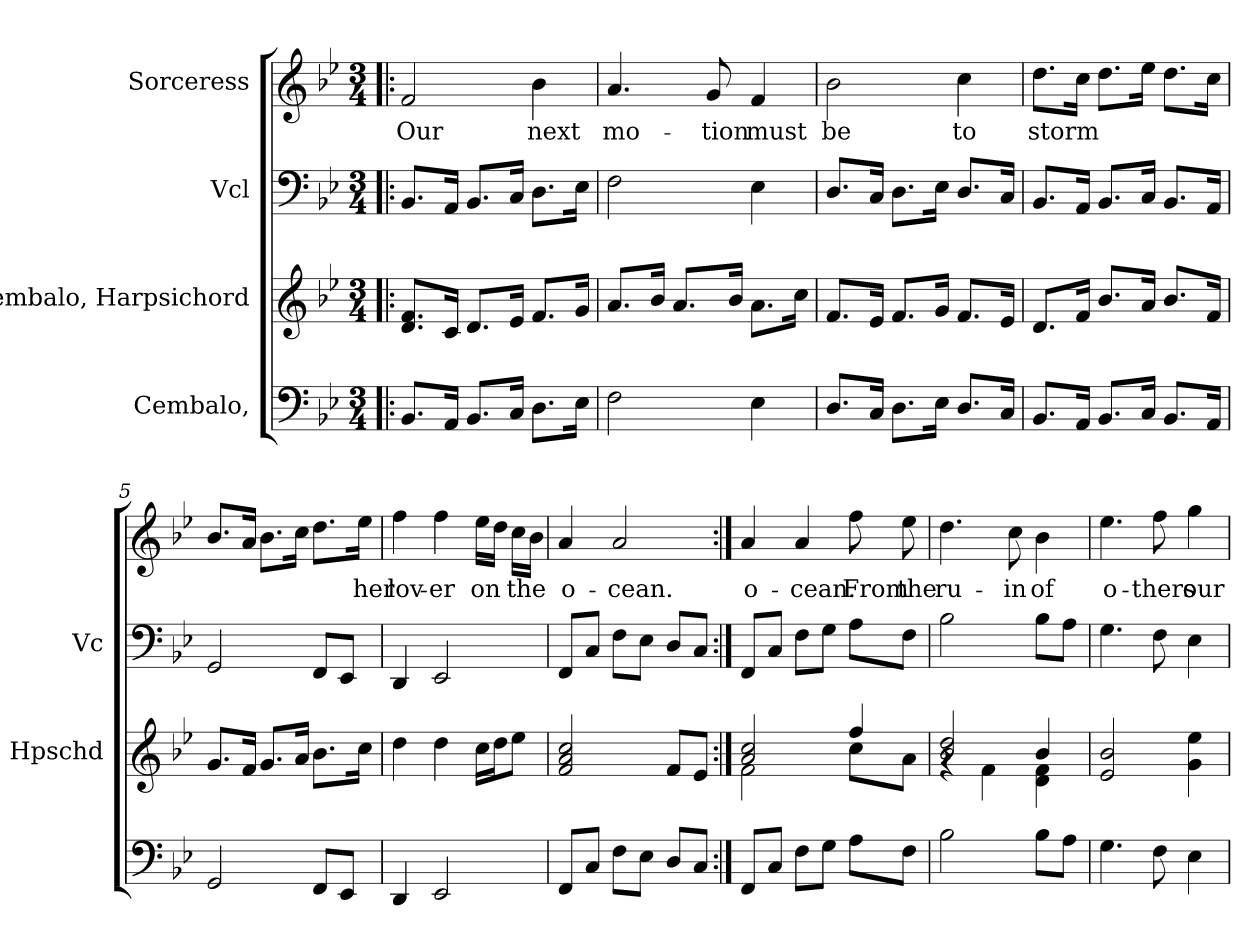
**kern	**kern	**kern	**kern	**text
*part4	*part3	*part2	*part1	*part1
*staff4	*staff3	*staff2	*staff1	*staff1
*I"Cembalo,	*I"Cembalo, Harpsichord	*I"Vcl	*I"Sorceress	*
*	*I'Hpschd	*I'Vc	*	*
*clefF4	*clefG2	*clefF4	*clefG2	*
*k[b-e-]	*k[b-e-]	*k[b-e-]	*k[b-e-]	*
*M3/4	*M3/4	*M3/4	*M3/4	*
*MM120	*MM120	*MM120	*MM120	*
=1!|:	=1!|:	=1!|:	=1!|:	=1!|:
!	!	!	!	!LO:LY:b
8.BB-/L	8.d/ 8.f/L	8.BB-/L	2f/	Our
16AA/Jk	16c/Jk	16AA/Jk	.	.
8.BB-/L	8.d/L	8.BB-/L	.	.
16C/Jk	16e-/Jk	16C/Jk	.	.
!	!	!	!	!LO:LY:b
8.D\L	8.f/L	8.D\L	4b-\	next
16E-\Jk	16g/Jk	16E-\Jk	.	.
=2	=2	=2	=2	=2
!	!	!	!	!LO:LY:b
2F\	8.a/L	2F\	4.a/	mo-
.	16b-/Jk	.	.	.
.	8.a/L	.	.	.
!	!	!	!	!LO:LY:b
.	.	.	8g/	-tion
.	16b-/Jk	.	.	.
!	!	!	!	!LO:LY:b
4E-\	8.a\L	4E-\	4f/	must
.	16cc\Jk	.	.	.
=3	=3	=3	=3	=3
!	!	!	!	!LO:LY:b
8.D/L	8.f/L	8.D/L	2b-\	be
16C/Jk	16e-/Jk	16C/Jk	.	.
8.D\L	8.f/L	8.D\L	.	.
16E-\Jk	16g/Jk	16E-\Jk	.	.
!	!	!	!	!LO:LY:b
8.D/L	8.f/L	8.D/L	4cc\	to
16C/Jk	16e-/Jk	16C/Jk	.	.
=4	=4	=4	=4	=4
!	!	!	!	!LO:LY:b
8.BB-/L	8.d/L	8.BB-/L	8.dd\L	storm
16AA/Jk	16f/Jk	16AA/Jk	16cc\Jk	.
8.BB-/L	8.b-/L	8.BB-/L	8.dd\L	.
16C/Jk	16a/Jk	16C/Jk	16ee-\Jk	.
8.BB-/L	8.b-/L	8.BB-/L	8.dd\L	.
16AA/Jk	16f/Jk	16AA/Jk	16cc\Jk	.
!!LO:LB:g=z
=5	=5	=5	=5	=5
2GG/	8.g/L	2GG/	8.b-/L	.
.	16f/Jk	.	16a/Jk	.
.	8.g/L	.	8.b-\L	.
.	16a/Jk	.	16cc\Jk	.
8FF/L	8.b-\L	8FF/L	8.dd\L	.
8EE-/J	.	8EE-/J	.	.
!	!	!	!	!LO:LY:b
.	16cc\Jk	.	16ee-\Jk	her
=6	=6	=6	=6	=6
!	!	!	!	!LO:LY:b
4DD/	4dd\	4DD/	4ff\	lov-
!	!	!	!	!LO:LY:b
2EE-/	4dd\	2EE-/	4ff\	-er
!	!	!	!	!LO:LY:b
.	16cc\LL	.	16ee-\LL	on
.	16dd\J	.	16dd\JJ	.
!	!	!	!	!LO:LY:b
.	8ee-\J	.	16cc\LL	the
.	.	.	16b-\JJ	.
=7	=7	=7	=7	=7
!	!	!	!	!LO:LY:b
8FF/L	2f/ 2a/ 2cc/	8FF/L	4a/	o-
8C/J	.	8C/J	.	.
!	!	!	!	!LO:LY:b
8F\L	.	8F\L	2a/	-cean.
8E-\J	.	8E-\J	.	.
8D/L	8f/L	8D/L	.	.
8C/J	8e-/J	8C/J	.	.
=8:|!	=8:|!	=8:|!	=8:|!	=8:|!
*	*^	*	*	*
!	!	!	!	!	!LO:LY:b
8FF/L	2a/ 2cc/	2f\	8FF/L	4a/	o-
8C/J	.	.	8C/J	.	.
!	!	!	!	!	!LO:LY:b
8F\L	.	.	8F\L	4a/	-cean.
8G\J	.	.	8G\J	.	.
!	!	!	!	!	!LO:LY:b
8A\L	4ff/	8cc\L	8A\L	8ff\	From
!	!	!	!	!	!LO:LY:b
8F\J	.	8a\J	8F\J	8ee-\	the
=9	=9	=9	=9	=9	=9
!	!	!	!	!	!LO:LY:b
2B-\	2b-/ 2dd/	4rg	2B-\	4.dd\	ru-
.	.	4f\	.	.	.
!	!	!	!	!	!LO:LY:b
.	.	.	.	8cc\	-in
!	!	!	!	!	!LO:LY:b
8B-\L	4b-/	4d\ 4f\	8B-\L	4b-\	of
8A\J	.	.	8A\J	.	.
*	*v	*v	*	*	*
=10	=10	=10	=10	=10
!	!	!	!	!LO:LY:b
4.G\	2e-/ 2b-/	4.G\	4.ee-\	o-
!	!	!	!	!LO:LY:b
8F\	.	8F\	8ff\	-thers
!	!	!	!	!LO:LY:b
4E-\	4g\ 4ee-\	4E-\	4gg\	our
=	=	=	=	=
*-	*-	*-	*-	*-
